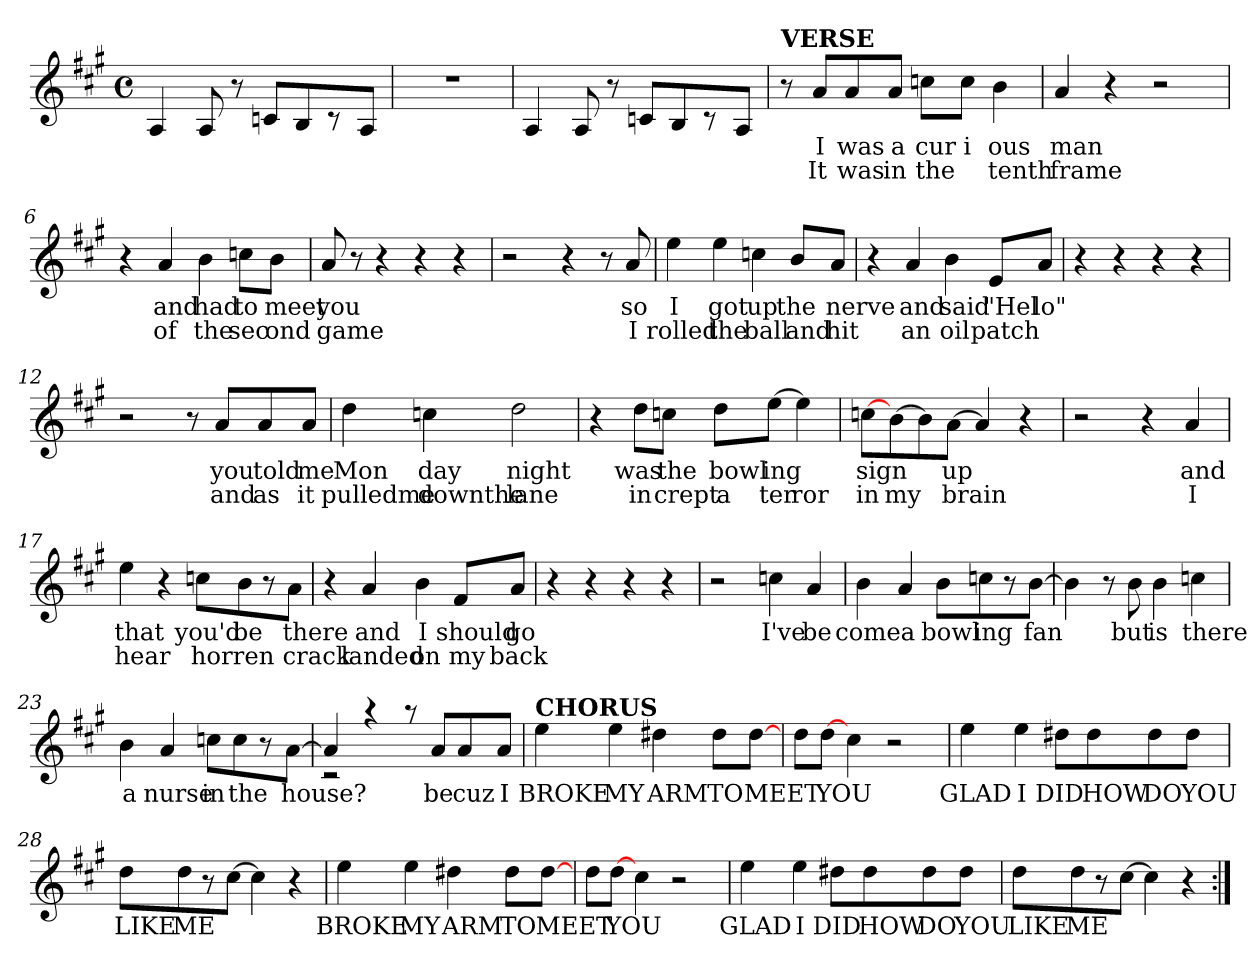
**kern	**text	**text
*part1	*part1	*part1
*staff1	*staff1	*staff1
*clefG2	*	*
*k[f#c#g#]	*	*
*A:	*	*
*M4/4	*	*
*met(c)	*	*
=1	=1	=1
4A/	.	.
8A/	.	.
8r	.	.
8cn/L	.	.
8B/	.	.
8r	.	.
8A/J	.	.
=2	=2	=2
1r	.	.
=3	=3	=3
4A/	.	.
8A/	.	.
8r	.	.
8cn/L	.	.
8B/	.	.
8r	.	.
8A/J	.	.
!!LO:LB:g=z
=4	=4	=4
!LO:TX:a:B:t=VERSE	!	!
8r	1.	2.
8a/L	I	It
8a/	was	was
8a/J	a	in
8ccn\L	cur	the
8cc\J	i	.
4b\	ous	tenth
=5	=5	=5
4a/	man	frame
4r	.	.
2r	.	.
=6	=6	=6
4r	.	.
4a/	and	of
4b\	had	the
8ccn\L	to	sec
8b\J	meet	ond
=7	=7	=7
8a/	you	game
8r	.	.
4r	.	.
4r	.	.
4r	.	.
!!LO:LB:g=z
=8	=8	=8
2r	.	.
4r	.	.
8r	.	.
8a/	so	I
=9	=9	=9
4ee\	I	rolled
4ee\	got	the
4ccn\	up	ball
8b/L	the	and
8a/J	nerve	hit
=10	=10	=10
4r	.	.
4a/	and	an
4b\	said	oil
8e/L	"Hel	patch
8a/J	lo"	.
=11	=11	=11
4r	.	.
4r	.	.
4r	.	.
4r	.	.
!!LO:LB:g=z
=12	=12	=12
2r	.	.
8r	.	.
8a/L	you	and
8a/	told	as
8a/J	me	it
=13	=13	=13
4dd\	Mon	pulledme
4ccn\	day	downthe
2dd\	night	lane
=14	=14	=14
4r	.	.
8dd\L	was	in
8ccn\J	the	crept
8dd\L	bowl	a
[8ee\J	ing	ter
4ee\]	.	ror
=15	=15	=15
[8ccn\L	sign	in
[8b\	.	my
8b\]	.	.
[8a\J	up	brain
4a/]	.	.
4r	.	.
!!LO:LB:g=z
=16	=16	=16
2r	.	.
4r	.	.
4a/	and	I
=17	=17	=17
4ee\	that	hear
4r	.	a
8ccn\L	you'd	hor
8b\	be	ren
8r	.	dous
8a\J	there	crack
=18	=18	=18
4r	.	and
4a/	and	landed
4b\	I	on
8f#/L	should	my
8a/J	go	back
=19	=19	=19
4r	.	.
4r	.	.
4r	.	.
4r	.	.
!!LO:LB:g=z
=20	=20	=20
2r	.	.
4ccn\	I've	.
4a/	be	.
=21	=21	=21
4b\	come	.
4a/	a	.
8b\L	bowl	.
8ccn\	ing	.
8r	.	.
[8b\J	fan	.
=22	=22	=22
4b\]	.	.
8r	.	.
8b\	but	.
4b\	is	.
4ccn\	there	.
=23	=23	=23
4b\	a	.
4a/	nurse	.
8ccn\L	in	.
8cc\	the	.
8r	.	.
[8a\J	house?	.
=24	=24	=24
*^	*	*
4a/]	2rc	.	.
4raa	.	.	.
8raa	2ryy	.	.
8a/L	.	be	.
8a/	.	cuz	.
8a/J	.	I	.
*v	*v	*	*
!!LO:LB:g=z
=25	=25	=25
!LO:TX:a:B:t=CHORUS	!	!
4ee\	BROKE	.
4ee\	MY	.
4dd#X\	ARM	.
8dd#\L	TO	.
[8dd#\J	MEET	.
=26	=26	=26
8dd\L	.	.
[8dd\J	YOU	.
4cc#\	.	.
2r	.	.
=27	=27	=27
4ee\	GLAD	.
4ee\	I	.
8dd#X\L	DID	.
8dd#\	HOW	.
8dd#\	DO	.
8dd#\J	YOU	.
=28	=28	=28
8dd\L	LIKE	.
8dd\	ME	.
8r	NOW?	.
[8cc#\J	.	.
4cc#\]	.	.
4r	.	.
!!LO:LB:g=z
=29	=29	=29
4ee\	BROKE	.
4ee\	MY	.
4dd#X\	ARM	.
8dd#\L	TO	.
[8dd#\J	MEET	.
=30	=30	=30
8dd\L	.	.
[8dd\J	YOU	.
4cc#\	.	.
2r	.	.
=31	=31	=31
4ee\	GLAD	.
4ee\	I	.
8dd#X\L	DID	.
8dd#\	HOW	.
8dd#\	DO	.
8dd#\J	YOU	.
=32	=32	=32
8dd\L	LIKE	.
8dd\	ME	.
8r	NOW?	.
[8cc#\J	.	.
4cc#\]	.	.
4r	.	.
=:|!	=:|!	=:|!
*-	*-	*-
